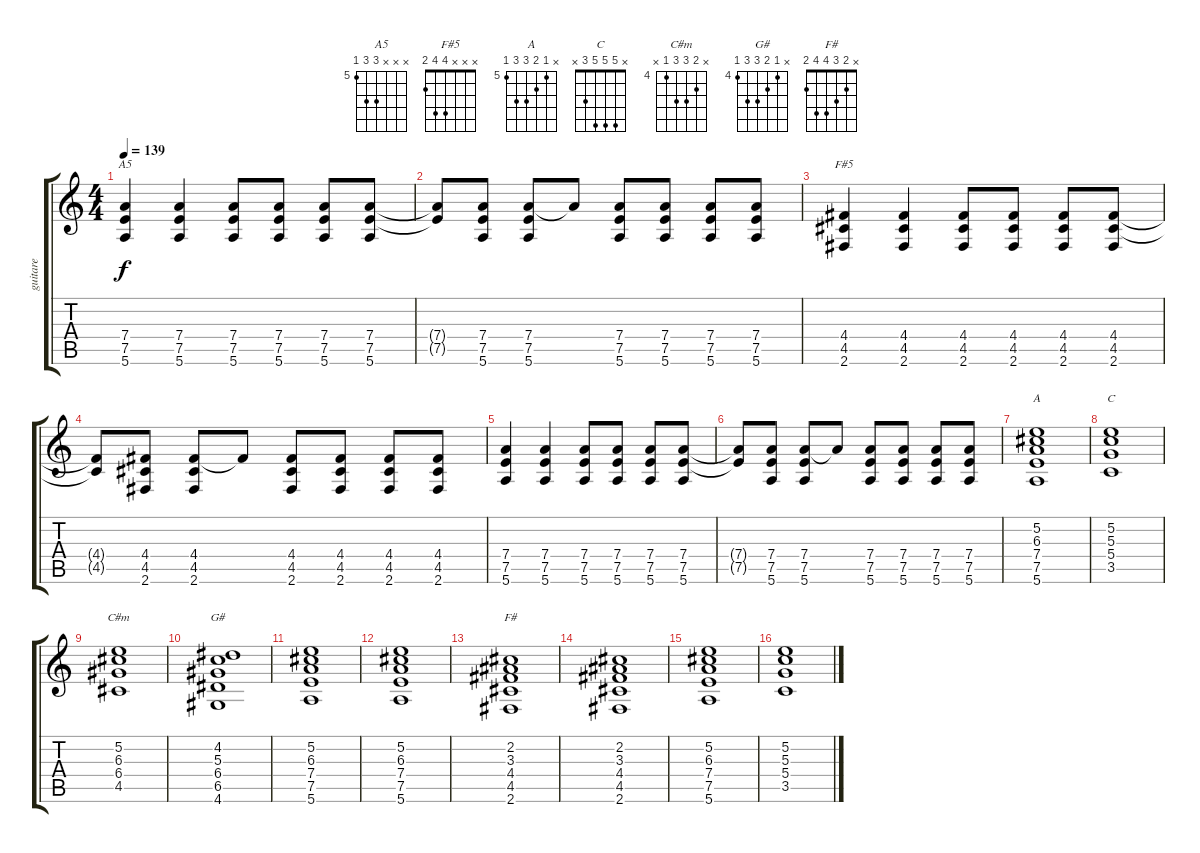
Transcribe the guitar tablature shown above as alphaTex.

\track ("guitare" "guitare") {instrument overdrivenguitar}
\staff {score tabs}
\tuning (E4 B3 G3 D3 A2 E2) {hide}
\chord ("A5" x x x 7 7 5) {firstfret 5}
\chord ("F#5" x x x 4 4 2)
\chord ("A" x 5 6 7 7 5) {firstfret 5}
\chord ("C" x 5 5 5 3 x)
\chord ("C#m" x 5 6 6 4 x) {firstfret 4}
\chord ("G#" x 4 5 6 6 4) {firstfret 4}
\chord ("F#" x 2 3 4 4 2)
\ts (4 4)
\tempo 139
\clef g2
\ks c
(7.4 7.5 5.6).4{ch "A5" dy f} (7.4 7.5 5.6).4 (7.4 7.5 5.6).8 (7.4 7.5 5.6).8 (7.4 7.5 5.6).8 (7.4 7.5 5.6).8 |
(7.4{t} 7.5{t}).8 (7.4 7.5 5.6).8 (7.4 7.5 5.6).8 7.4{t}.8 (7.4 7.5 5.6).8 (7.4 7.5 5.6).8 (7.4 7.5 5.6).8 (7.4 7.5 5.6).8 |
(4.4 4.5 2.6).4{ch "F#5"} (4.4 4.5 2.6).4 (4.4 4.5 2.6).8 (4.4 4.5 2.6).8 (4.4 4.5 2.6).8 (4.4 4.5 2.6).8 |
(4.4{t} 4.5{t}).8 (4.4 4.5 2.6).8 (4.4 4.5 2.6).8 4.4{t}.8 (4.4 4.5 2.6).8 (4.4 4.5 2.6).8 (4.4 4.5 2.6).8 (4.4 4.5 2.6).8 |
(7.4 7.5 5.6).4 (7.4 7.5 5.6).4 (7.4 7.5 5.6).8 (7.4 7.5 5.6).8 (7.4 7.5 5.6).8 (7.4 7.5 5.6).8 |
(7.4{t} 7.5{t}).8 (7.4 7.5 5.6).8 (7.4 7.5 5.6).8 7.4{t}.8 (7.4 7.5 5.6).8 (7.4 7.5 5.6).8 (7.4 7.5 5.6).8 (7.4 7.5 5.6).8 |
(5.2 6.3 7.4 7.5 5.6).1{ch "A"} |
(5.2 5.3 5.4 3.5).1{ch "C"} |
(5.2 6.3 6.4 4.5).1{ch "C#m"} |
(4.2 5.3 6.4 6.5 4.6).1{ch "G#"} |
(5.2 6.3 7.4 7.5 5.6).1 |
(5.2 6.3 7.4 7.5 5.6).1 |
(2.2 3.3 4.4 4.5 2.6).1{ch "F#"} |
(2.2 3.3 4.4 4.5 2.6).1 |
(5.2 6.3 7.4 7.5 5.6).1 |
(5.2 5.3 5.4 3.5).1
